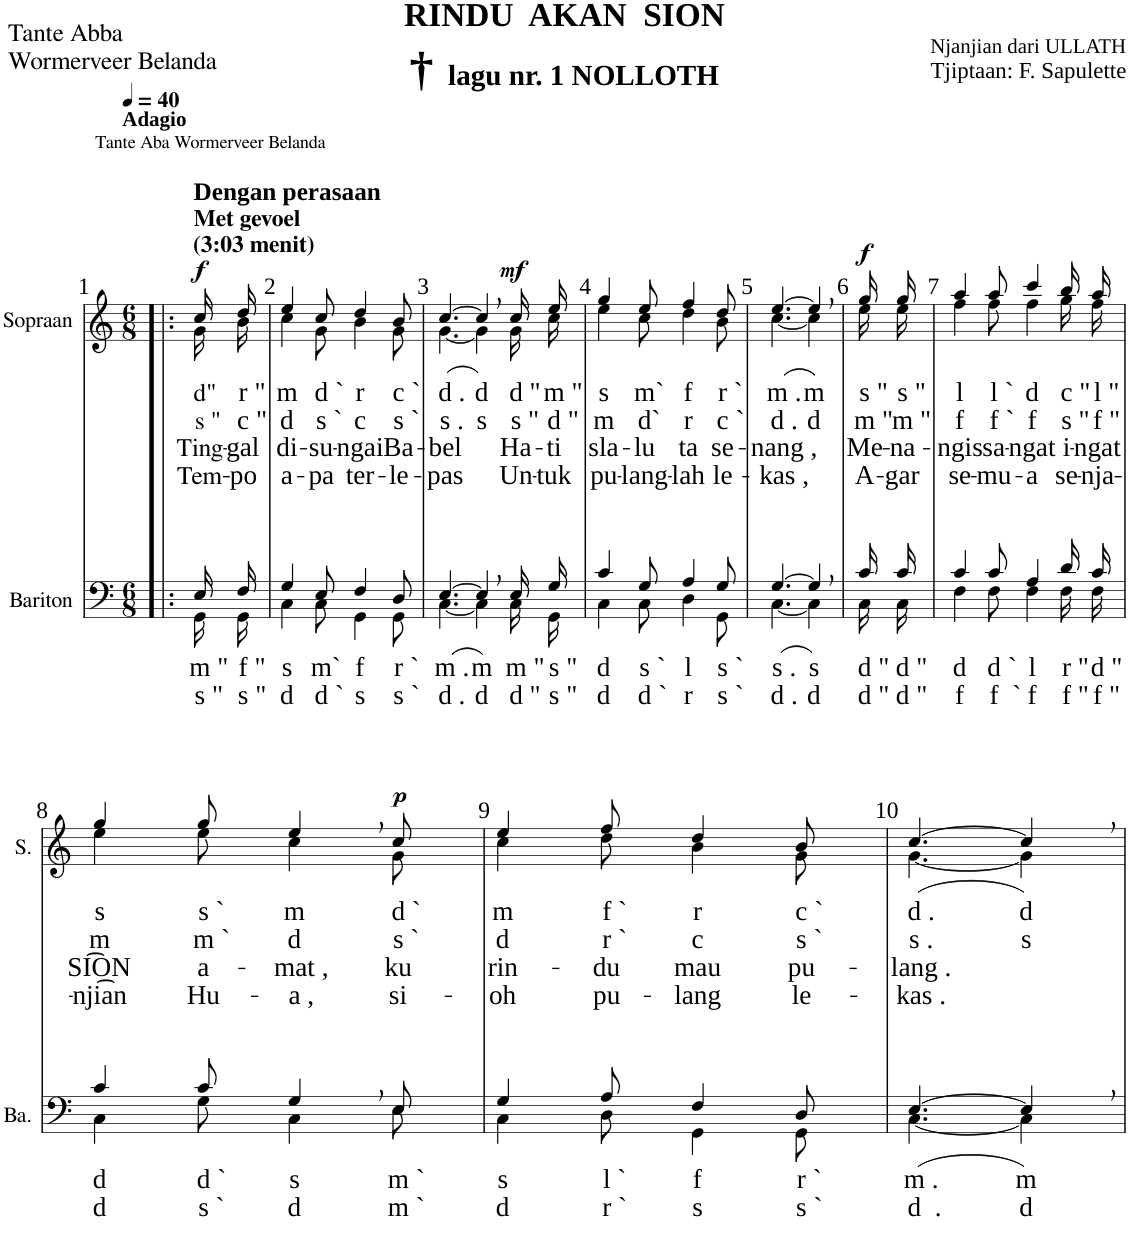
**kern	**text	**text	**kern	**text	**text	**text	**text	**dynam
*part2	*part2	*part2	*part1	*part1	*part1	*part1	*part1	*part1
*staff2	*staff2	*staff2	*staff1	*staff1	*staff1	*staff1	*staff1	*staff1
*I"Bariton	*	*	*I"Sopraan	*	*	*	*	*
*I'Ba.	*	*	*I'S.	*	*	*	*	*
*clefF4	*	*	*clefG2	*	*	*	*	*
*k[]	*	*	*k[]	*	*	*	*	*
*M6/8	*	*	*M6/8	*	*	*	*	*
*MM40	*	*	*MM40	*	*	*	*	*
=1!|:	=1!|:	=1!|:	=1!|:	=1!|:	=1!|:	=1!|:	=1!|:	=1!|:
!	!	!	!LO:TX:a:B:t=Dengan perasaan	!	!	!	!	!
!	!	!	!LO:TX:a:t=Met gevoel	!	!	!	!	!
!	!	!	!LO:TX:a:t=(3&colon;03 menit)	!	!	!	!	!
!	!	!	!LO:TX:a:B:t=Adagio	!	!	!	!	!
!	!	!	!LO:TX:a:t=Tante Aba Wormerveer Belanda	!	!	!	!	!
!	!LO:LY:b	!LO:LY:b	!	!LO:LY:b	!LO:LY:b	!LO:LY:b	!LO:LY:b	!LO:DY:a
*^	*	*	*^	*	*	*	*	*
16E/LL	16GG\LL	m "	s "	16cc/LL	16g\LL	d"	s "	Ting-	Tem-	f
!	!	!LO:LY:b	!LO:LY:b	!	!	!LO:LY:b	!LO:LY:b	!LO:LY:b	!LO:LY:b	!
16F/JJ	16GG\JJ	f "	s "	16dd/JJ	16b\JJ	r "	c "	-gal	-po	.
=2	=2	=2	=2	=2	=2	=2	=2	=2	=2	=2
!	!	!LO:LY:b	!LO:LY:b	!	!	!LO:LY:b	!LO:LY:b	!LO:LY:b	!LO:LY:b	!
4G/	4C\	s	d	4ee/	4cc\	m	d	di-	a-	.
!	!	!LO:LY:b	!LO:LY:b	!	!	!LO:LY:b	!LO:LY:b	!LO:LY:b	!LO:LY:b	!
8E/	8C\	m`	d `	8cc/	8g\	d `	s `	-su-	-pa	.
!	!	!LO:LY:b	!LO:LY:b	!	!	!LO:LY:b	!LO:LY:b	!LO:LY:b	!LO:LY:b	!
4F/	4GG\	f	s	4dd/	4b\	r	c	-ngai	ter-	.
!	!	!LO:LY:b	!LO:LY:b	!	!	!LO:LY:b	!LO:LY:b	!LO:LY:b	!LO:LY:b	!
8D/	8GG\	r `	s `	8b/	8g\	c `	s `	Ba-	-le-	.
=3	=3	=3	=3	=3	=3	=3	=3	=3	=3	=3
!	!	!LO:LY:b	!LO:LY:b	!	!	!LO:LY:b	!LO:LY:b	!LO:LY:b	!LO:LY:b	!
([4.E/	[4.C\	m .	d .	([4.cc/	[4.g\	d .	s .	-bel	-pas	.
!	!	!LO:LY:b	!LO:LY:b	!	!	!LO:LY:b	!LO:LY:b	!	!	!
4E,/])	4C\]	m	d	4cc,/])	4g\]	d	s	.	.	.
!	!	!LO:LY:b	!LO:LY:b	!	!	!LO:LY:b	!LO:LY:b	!LO:LY:b	!LO:LY:b	!LO:DY:a
16E/LL	16C\LL	m "	d "	16cc/LL	16g\LL	d "	s "	Ha-	Un-	mf
!	!	!LO:LY:b	!LO:LY:b	!	!	!LO:LY:b	!LO:LY:b	!LO:LY:b	!LO:LY:b	!
16G/JJ	16GG\JJ	s "	s "	16ee/JJ	16cc\JJ	m "	d "	-ti	-tuk	.
=4	=4	=4	=4	=4	=4	=4	=4	=4	=4	=4
!	!	!LO:LY:b	!LO:LY:b	!	!	!LO:LY:b	!LO:LY:b	!LO:LY:b	!LO:LY:b	!
4c/	4C\	d	d	4gg/	4ee\	s	m	sla-	pu-	.
!	!	!LO:LY:b	!LO:LY:b	!	!	!LO:LY:b	!LO:LY:b	!LO:LY:b	!LO:LY:b	!
8G/	8C\	s `	d `	8ee/	8cc\	m`	d`	-lu	-lang-	.
!	!	!LO:LY:b	!LO:LY:b	!	!	!LO:LY:b	!LO:LY:b	!LO:LY:b	!LO:LY:b	!
4A/	4D\	l	r	4ff/	4dd\	f	r	ta	-lah	.
!	!	!LO:LY:b	!LO:LY:b	!	!	!LO:LY:b	!LO:LY:b	!LO:LY:b	!LO:LY:b	!
8G/	8GG\	s `	s `	8dd/	8b\	r `	c `	se-	le-	.
=5	=5	=5	=5	=5	=5	=5	=5	=5	=5	=5
!	!	!LO:LY:b	!LO:LY:b	!	!	!LO:LY:b	!LO:LY:b	!LO:LY:b	!LO:LY:b	!
([4.G/	[4.C\	s .	d .	([4.ee/	[4.cc\	m .	d .	-nang ,	-kas ,	.
!	!	!LO:LY:b	!LO:LY:b	!	!	!LO:LY:b	!LO:LY:b	!	!	!
4G,/])	4C\]	s	d	4ee,/])	4cc\]	m	d	.	.	.
=6	=6	=6	=6	=6	=6	=6	=6	=6	=6	=6
!	!	!LO:LY:b	!LO:LY:b	!	!	!LO:LY:b	!LO:LY:b	!LO:LY:b	!LO:LY:b	!LO:DY:a
16c/LL	16C\LL	d "	d "	16gg/LL	16ee\LL	s "	m "	Me-	A-	f
!	!	!LO:LY:b	!LO:LY:b	!	!	!LO:LY:b	!LO:LY:b	!LO:LY:b	!LO:LY:b	!
16c/JJ	16C\JJ	d "	d "	16gg/JJ	16ee\JJ	s "	m "	-na-	-gar	.
=7	=7	=7	=7	=7	=7	=7	=7	=7	=7	=7
!	!	!LO:LY:b	!LO:LY:b	!	!	!LO:LY:b	!LO:LY:b	!LO:LY:b	!LO:LY:b	!
4c/	4F\	d	f	4aa/	4ff\	l	f	-ngis	se-	.
!	!	!LO:LY:b	!LO:LY:b	!	!	!LO:LY:b	!LO:LY:b	!LO:LY:b	!LO:LY:b	!
8c/	8F\	d `	f `	8aa/	8ff\	l `	f `	sa-	-mu-	.
!	!	!LO:LY:b	!LO:LY:b	!	!	!LO:LY:b	!LO:LY:b	!LO:LY:b	!LO:LY:b	!
4A/	4F\	l	f	4ccc/	4ff\	d	f	-ngat	-a	.
!	!	!LO:LY:b	!LO:LY:b	!	!	!LO:LY:b	!LO:LY:b	!LO:LY:b	!LO:LY:b	!
16d/LL	16F\LL	r "	f "	16bb/LL	16gg\LL	c "	s "	i-	se-	.
!	!	!LO:LY:b	!LO:LY:b	!	!	!LO:LY:b	!LO:LY:b	!LO:LY:b	!LO:LY:b	!
16c/JJ	16F\JJ	d "	f "	16aa/JJ	16ff\JJ	l "	f "	-ngat	-nja-	.
!!LO:LB:g=z	!!
=8	=8	=8	=8	=8	=8	=8	=8	=8	=8	=8
!	!	!LO:LY:b	!LO:LY:b	!	!	!LO:LY:b	!LO:LY:b	!LO:LY:b	!LO:LY:b	!
4c/	4C\	d	d	4gg/	4ee\	s	m	SI͡ON	-nji͡an	.
!	!	!LO:LY:b	!LO:LY:b	!	!	!LO:LY:b	!LO:LY:b	!LO:LY:b	!LO:LY:b	!
8c/	8G\	d `	s `	8gg/	8ee\	s `	m `	a-	Hu-	.
!	!	!LO:LY:b	!LO:LY:b	!	!	!LO:LY:b	!LO:LY:b	!LO:LY:b	!LO:LY:b	!
4G,/	4C\	s	d	4ee,/	4cc\	m	d	-mat ,	-a ,	.
!	!	!LO:LY:b	!LO:LY:b	!	!	!LO:LY:b	!LO:LY:b	!LO:LY:b	!LO:LY:b	!LO:DY:a
8E/	8E\	m `	m `	8cc/	8g\	d `	s `	ku	si-	p
=9	=9	=9	=9	=9	=9	=9	=9	=9	=9	=9
!	!	!LO:LY:b	!LO:LY:b	!	!	!LO:LY:b	!LO:LY:b	!LO:LY:b	!LO:LY:b	!
4G/	4C\	s	d	4ee/	4cc\	m	d	rin-	-oh	.
!	!	!LO:LY:b	!LO:LY:b	!	!	!LO:LY:b	!LO:LY:b	!LO:LY:b	!LO:LY:b	!
8A/	8D\	l `	r `	8ff/	8dd\	f `	r `	-du	pu-	.
!	!	!LO:LY:b	!LO:LY:b	!	!	!LO:LY:b	!LO:LY:b	!LO:LY:b	!LO:LY:b	!
4F/	4GG\	f	s	4dd/	4b\	r	c	mau	-lang	.
!	!	!LO:LY:b	!LO:LY:b	!	!	!LO:LY:b	!LO:LY:b	!LO:LY:b	!LO:LY:b	!
8D/	8GG\	r `	s `	8b/	8g\	c `	s `	pu-	le-	.
=10	=10	=10	=10	=10	=10	=10	=10	=10	=10	=10
!	!	!LO:LY:b	!LO:LY:b	!	!	!LO:LY:b	!LO:LY:b	!LO:LY:b	!LO:LY:b	!
([4.E/	[4.C\	m .	d .	([4.cc/	[4.g\	d .	s .	-lang .	-kas .	.
!	!	!LO:LY:b	!LO:LY:b	!	!	!LO:LY:b	!LO:LY:b	!	!	!
4E,/])	4C\]	m	d	4cc,/])	4g\]	d	s	.	.	.
*v	*v	*	*	*	*	*	*	*	*	*
*	*	*	*v	*v	*	*	*	*	*
=	=	=	=	=	=	=	=	=
*-	*-	*-	*-	*-	*-	*-	*-	*-
